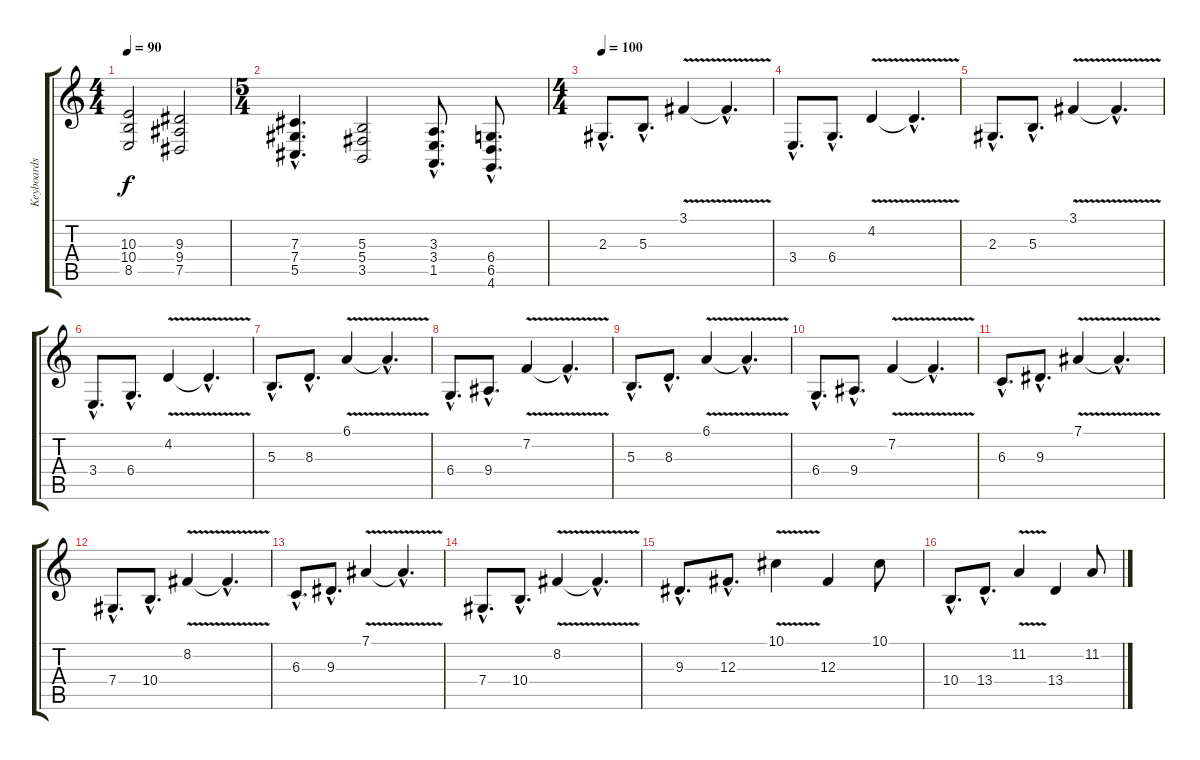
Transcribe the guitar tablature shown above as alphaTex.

\track ("Keyboards" "Keyboards") {instrument lead2sawtooth}
\staff {score tabs}
\tuning (Eb4 Bb3 Gb3 Db3 Ab2 Eb2) {hide}
\ts (4 4)
\tempo 90
\clef g2
\ks c
(10.3 10.4 8.5).2{dy f} (9.3 9.4 7.5).2 |
\ts (5 4)
(7.3{hac} 7.4{hac} 5.5{hac}).4{d} (5.3 5.4 3.5).2 (3.3{hac} 3.4{hac} 1.5{hac}).8{d} (6.4{hac} 6.5{hac} 4.6{hac}).8{d} |
\ts (4 4)
\tempo 100
2.3{hac}.8{d} 5.3{hac}.8{d} 3.1{v}.4 3.1{hac t}.4{d} |
3.4{hac}.8{d} 6.4{hac}.8{d} 4.2{v}.4 4.2{hac t}.4{d} |
2.3{hac}.8{d} 5.3{hac}.8{d} 3.1{v}.4 3.1{hac t}.4{d} |
3.4{hac}.8{d} 6.4{hac}.8{d} 4.2{v}.4 4.2{hac t}.4{d} |
5.3{hac}.8{d} 8.3{hac}.8{d} 6.1{v}.4 6.1{hac t}.4{d} |
6.4{hac}.8{d} 9.4{hac}.8{d} 7.2{v}.4 7.2{hac t}.4{d} |
5.3{hac}.8{d} 8.3{hac}.8{d} 6.1{v}.4 6.1{hac t}.4{d} |
6.4{hac}.8{d} 9.4{hac}.8{d} 7.2{v}.4 7.2{hac t}.4{d} |
6.3{hac}.8{d} 9.3{hac}.8{d} 7.1{v}.4 7.1{hac t}.4{d} |
7.4{hac}.8{d} 10.4{hac}.8{d} 8.2{v}.4 8.2{hac t}.4{d} |
6.3{hac}.8{d} 9.3{hac}.8{d} 7.1{v}.4 7.1{hac t}.4{d} |
7.4{hac}.8{d} 10.4{hac}.8{d} 8.2{v}.4 8.2{hac t}.4{d} |
9.3{hac}.8{d} 12.3{hac}.8{d} 10.1{v}.4 12.3.4 10.1.8 |
10.4{hac}.8{d} 13.4{hac}.8{d} 11.2{v}.4 13.4.4 11.2.8
